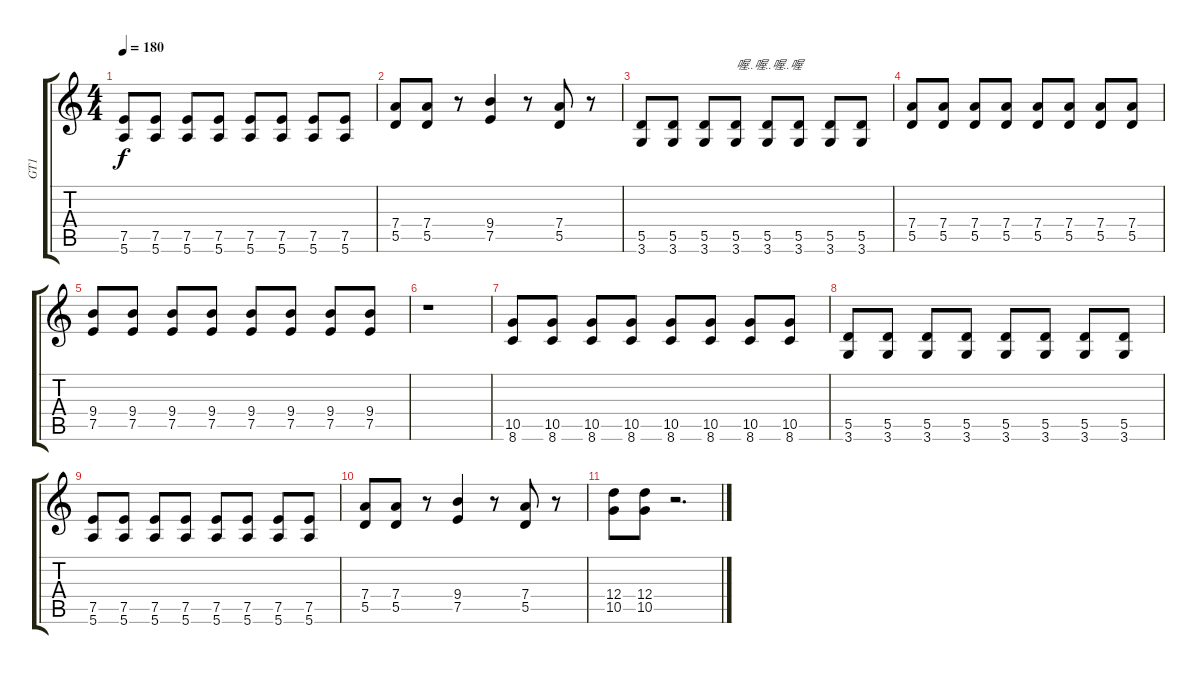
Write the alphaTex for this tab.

\track ("GT1" "GT1") {instrument distortionguitar}
\staff {score tabs}
\tuning (E4 B3 G3 D3 A2 E2) {hide}
\ts (4 4)
\tempo 180
\clef g2
\ks c
(7.5 5.6).8{dy f} (7.5 5.6).8 (7.5 5.6).8 (7.5 5.6).8 (7.5 5.6).8 (7.5 5.6).8 (7.5 5.6).8 (7.5 5.6).8 |
(7.4 5.5).8 (7.4 5.5).8 r.8 (9.4 7.5).4 r.8 (7.4 5.5).8 r.8 |
(5.5 3.6).8 (5.5 3.6).8 (5.5 3.6).8 (5.5 3.6).8{txt "喔..喔..喔..喔"} (5.5 3.6).8 (5.5 3.6).8 (5.5 3.6).8 (5.5 3.6).8 |
(7.4 5.5).8 (7.4 5.5).8 (7.4 5.5).8 (7.4 5.5).8 (7.4 5.5).8 (7.4 5.5).8 (7.4 5.5).8 (7.4 5.5).8 |
(9.4 7.5).8 (9.4 7.5).8 (9.4 7.5).8 (9.4 7.5).8 (9.4 7.5).8 (9.4 7.5).8 (9.4 7.5).8 (9.4 7.5).8 |
r.1 |
(10.5 8.6).8 (10.5 8.6).8 (10.5 8.6).8 (10.5 8.6).8 (10.5 8.6).8 (10.5 8.6).8 (10.5 8.6).8 (10.5 8.6).8 |
(5.5 3.6).8 (5.5 3.6).8 (5.5 3.6).8 (5.5 3.6).8 (5.5 3.6).8 (5.5 3.6).8 (5.5 3.6).8 (5.5 3.6).8 |
(7.5 5.6).8 (7.5 5.6).8 (7.5 5.6).8 (7.5 5.6).8 (7.5 5.6).8 (7.5 5.6).8 (7.5 5.6).8 (7.5 5.6).8 |
(7.4 5.5).8 (7.4 5.5).8 r.8 (9.4 7.5).4 r.8 (7.4 5.5).8 r.8 |
(12.4 10.5).8 (12.4 10.5).8 r.2{d}
